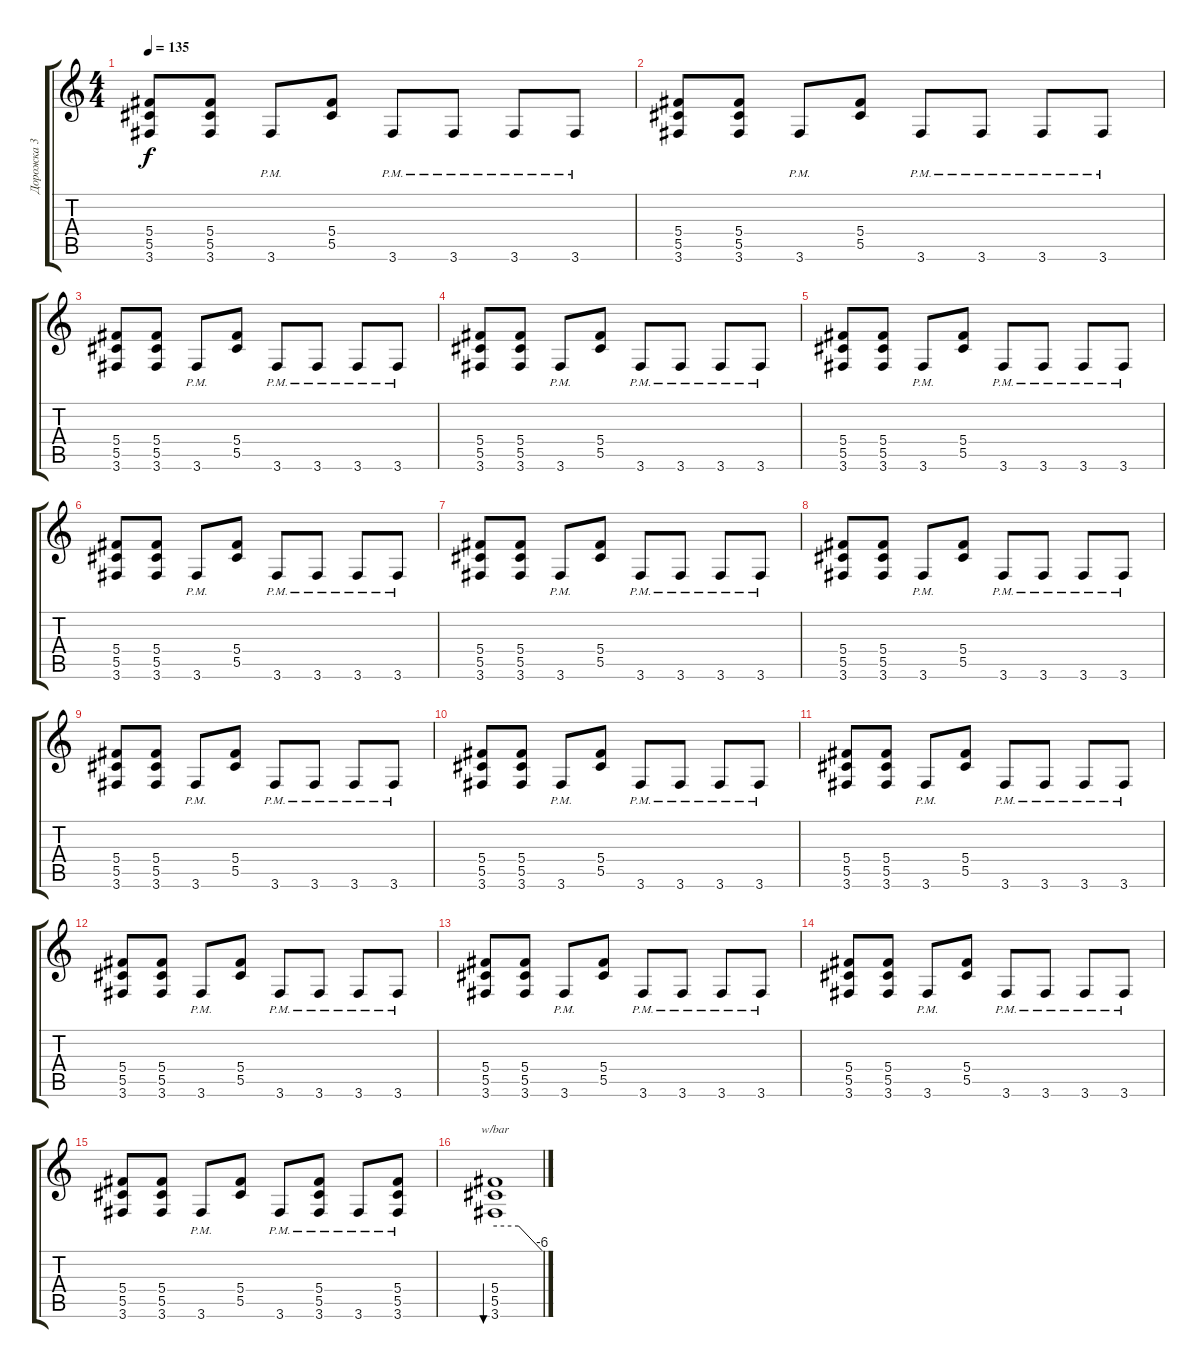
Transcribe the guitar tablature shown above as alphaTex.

\track ("Дорожка 3" "Дорожка 3") {instrument distortionguitar}
\staff {score tabs}
\tuning (Eb4 Bb3 Gb3 Db3 Ab2 Eb2) {hide}
\ts (4 4)
\tempo 135
\clef g2
\ks c
(5.4 5.5 3.6).8{dy f} (5.4 5.5 3.6).8 3.6{pm}.8 (5.4 5.5).8 3.6{pm}.8 3.6{pm}.8 3.6{pm}.8 3.6{pm}.8 |
(5.4 5.5 3.6).8 (5.4 5.5 3.6).8 3.6{pm}.8 (5.4 5.5).8 3.6{pm}.8 3.6{pm}.8 3.6{pm}.8 3.6{pm}.8 |
(5.4 5.5 3.6).8 (5.4 5.5 3.6).8 3.6{pm}.8 (5.4 5.5).8 3.6{pm}.8 3.6{pm}.8 3.6{pm}.8 3.6{pm}.8 |
(5.4 5.5 3.6).8 (5.4 5.5 3.6).8 3.6{pm}.8 (5.4 5.5).8 3.6{pm}.8 3.6{pm}.8 3.6{pm}.8 3.6{pm}.8 |
(5.4 5.5 3.6).8 (5.4 5.5 3.6).8 3.6{pm}.8 (5.4 5.5).8 3.6{pm}.8 3.6{pm}.8 3.6{pm}.8 3.6{pm}.8 |
(5.4 5.5 3.6).8 (5.4 5.5 3.6).8 3.6{pm}.8 (5.4 5.5).8 3.6{pm}.8 3.6{pm}.8 3.6{pm}.8 3.6{pm}.8 |
(5.4 5.5 3.6).8 (5.4 5.5 3.6).8 3.6{pm}.8 (5.4 5.5).8 3.6{pm}.8 3.6{pm}.8 3.6{pm}.8 3.6{pm}.8 |
(5.4 5.5 3.6).8 (5.4 5.5 3.6).8 3.6{pm}.8 (5.4 5.5).8 3.6{pm}.8 3.6{pm}.8 3.6{pm}.8 3.6{pm}.8 |
(5.4 5.5 3.6).8 (5.4 5.5 3.6).8 3.6{pm}.8 (5.4 5.5).8 3.6{pm}.8 3.6{pm}.8 3.6{pm}.8 3.6{pm}.8 |
(5.4 5.5 3.6).8 (5.4 5.5 3.6).8 3.6{pm}.8 (5.4 5.5).8 3.6{pm}.8 3.6{pm}.8 3.6{pm}.8 3.6{pm}.8 |
(5.4 5.5 3.6).8 (5.4 5.5 3.6).8 3.6{pm}.8 (5.4 5.5).8 3.6{pm}.8 3.6{pm}.8 3.6{pm}.8 3.6{pm}.8 |
(5.4 5.5 3.6).8 (5.4 5.5 3.6).8 3.6{pm}.8 (5.4 5.5).8 3.6{pm}.8 3.6{pm}.8 3.6{pm}.8 3.6{pm}.8 |
(5.4 5.5 3.6).8 (5.4 5.5 3.6).8 3.6{pm}.8 (5.4 5.5).8 3.6{pm}.8 3.6{pm}.8 3.6{pm}.8 3.6{pm}.8 |
(5.4 5.5 3.6).8 (5.4 5.5 3.6).8 3.6{pm}.8 (5.4 5.5).8 3.6{pm}.8 3.6{pm}.8 3.6{pm}.8 3.6{pm}.8 |
(5.4 5.5 3.6).8 (5.4 5.5 3.6).8 3.6{pm}.8 (5.4 5.5).8 3.6{pm}.8 (5.4 5.5 3.6{pm}).8 3.6{pm}.8 (5.4 5.5 3.6{pm}).8 |
(5.4 5.5 3.6).1{tbe (custom default 0 0 30 0 60 -24) bu 60}
